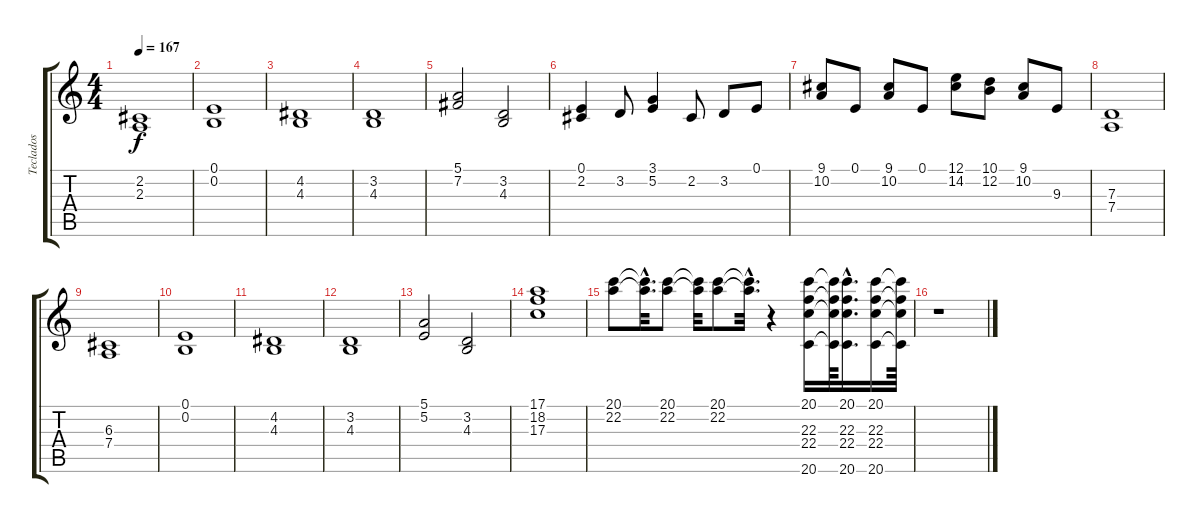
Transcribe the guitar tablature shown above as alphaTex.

\track ("Teclados" "Teclados") {instrument synthstrings1}
\staff {score tabs}
\tuning (E4 B3 G3 D3 A2 E2) {hide}
\ts (4 4)
\tempo 167
\clef g2
\ks c
(2.2 2.3).1{dy f} |
(0.1 0.2).1 |
(4.2 4.3).1 |
(3.2 4.3).1 |
(5.1 7.2).2 (3.2 4.3).2 |
(0.1 2.2).4 3.2.8 (3.1 5.2).4 2.2.8 3.2.8 0.1.8 |
(9.1 10.2).8 0.1.8 (9.1 10.2).8 0.1.8 (12.1 14.2).8 (10.1 12.2).8 (9.1 10.2).8 9.3.8 |
(7.3 7.4).1 |
(6.3 7.4).1 |
(0.1 0.2).1 |
(4.2 4.3).1 |
(3.2 4.3).1 |
(5.1 5.2).2 (3.2 4.3).2 |
(17.1 18.2 17.3).1 |
(20.1 22.2).8 (20.1{hac t} 22.2{hac t}).32{d} (20.1 22.2).8 (20.1{t} 22.2{t}).32 (20.1 22.2).8 (20.1{hac t} 22.2{hac t}).32{d} r.4 (20.1 22.3 22.4 20.6).16 (20.1{t} 22.3{t} 22.4{t} 20.6{t}).64 (20.1{hac} 22.3{hac} 22.4{hac} 20.6{hac}).16{d} (20.1 22.3 22.4 20.6).16 (20.1{t} 22.3{t} 22.4{t} 20.6{t}).64 |
r.1
